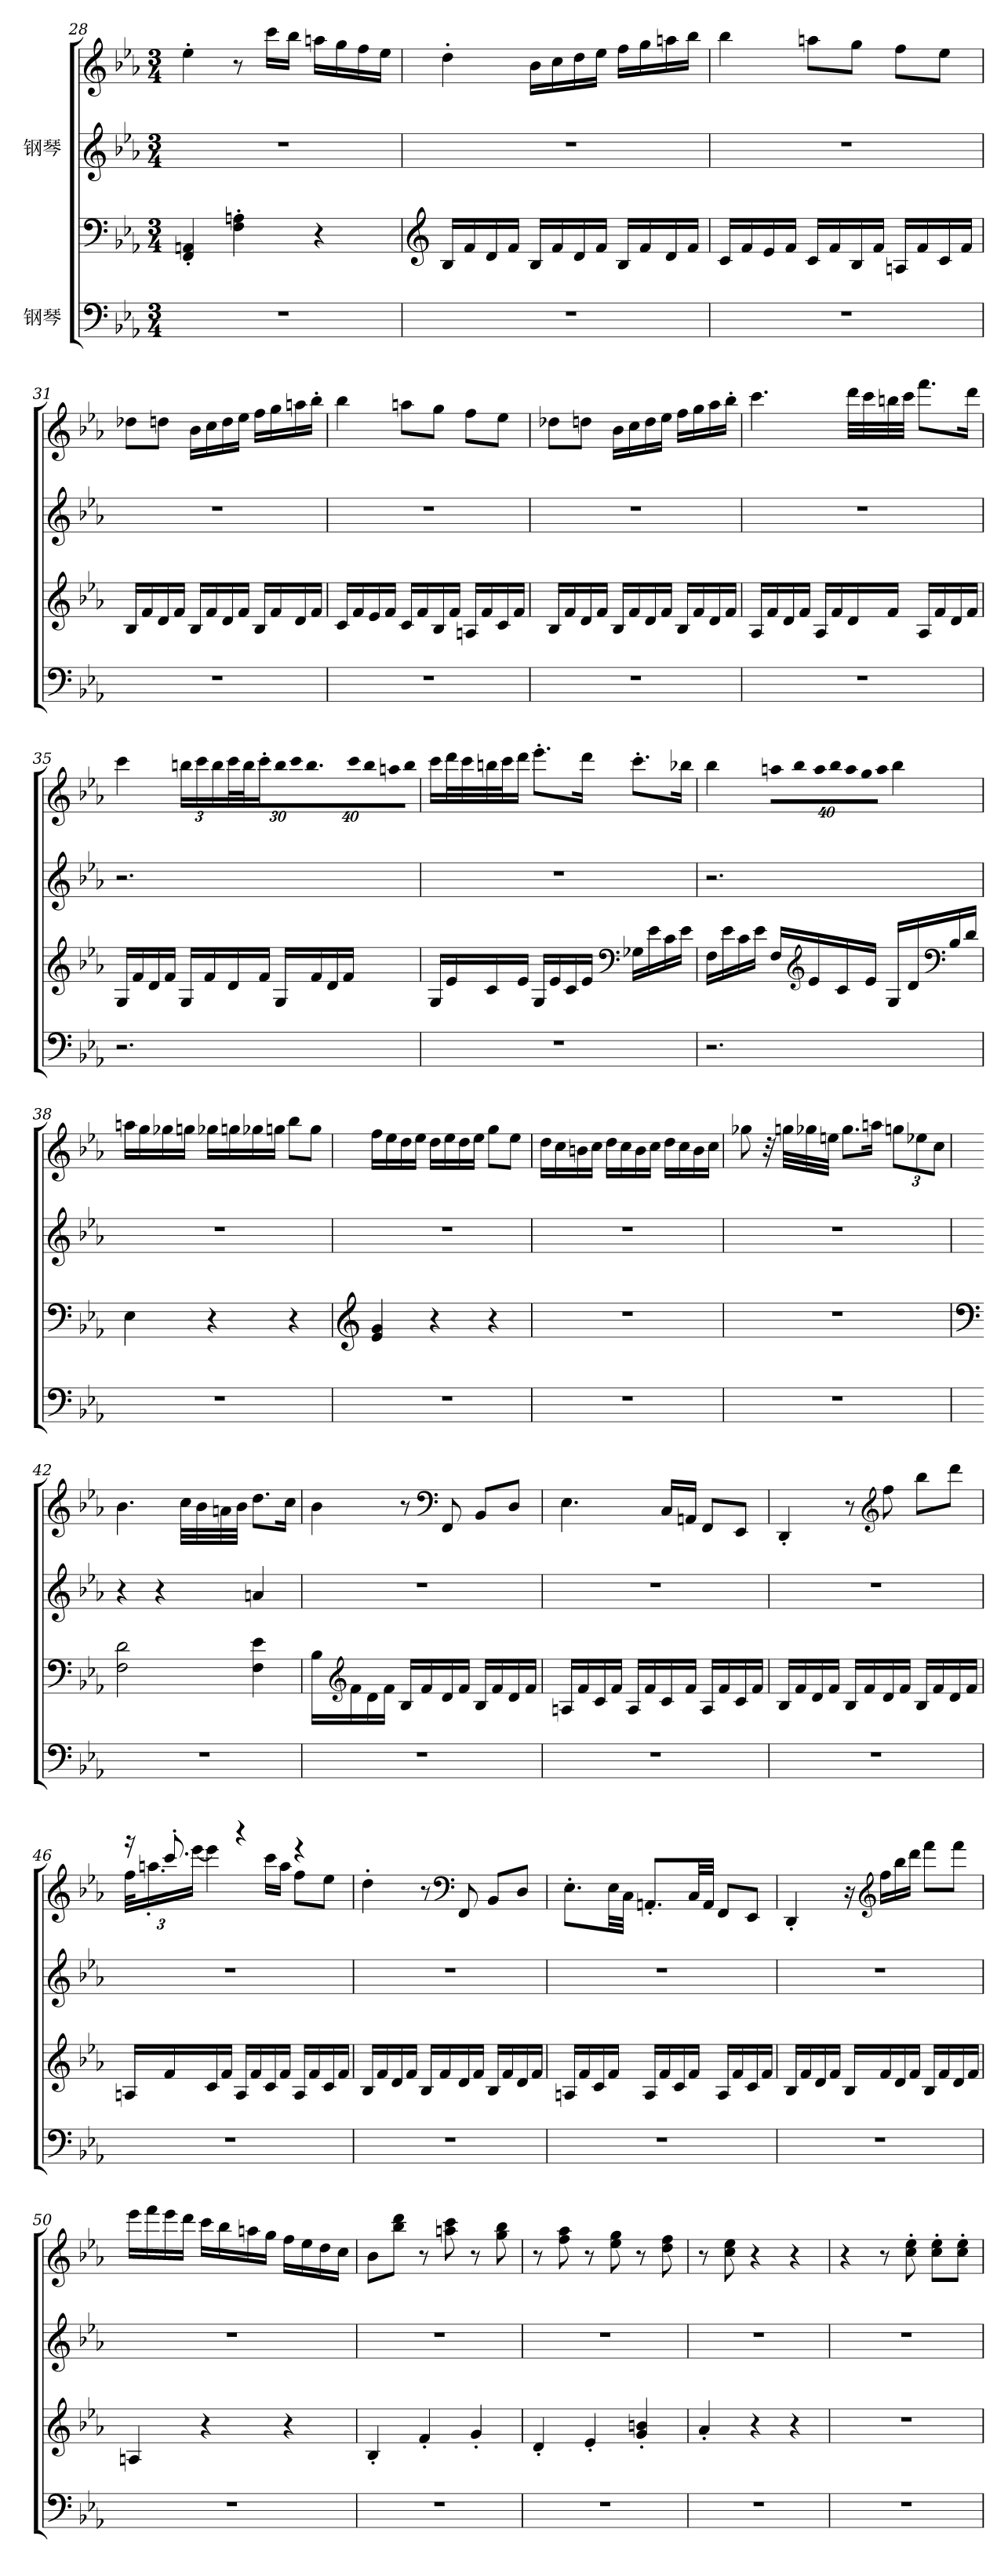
**kern	**kern	**kern	**kern
*part2	*part2	*part1	*part1
*staff4	*staff3	*staff2	*staff1
*I"钢琴	*	*I"钢琴	*
*clefF4	*clefF4	*clefG2	*clefG2
*k[b-e-a-]	*k[b-e-a-]	*k[b-e-a-]	*k[b-e-a-]
*M3/4	*M3/4	*M3/4	*M3/4
=28	=28	=28	=28
2.r	4FF/' 4AAn/'	2.r	4ee-'\
.	4F\' 4An\'	.	8r
.	.	.	16ccc\LL
.	.	.	16bb-\JJ
.	4r	.	16aan\LL
.	.	.	16gg\
.	.	.	16ff\
.	.	.	16ee-\JJ
!!LO:PB:g=z
=29	=29	=29	=29
*	*clefG2	*	*
2.r	16B-/LL	2.r	4dd'\
.	16f/	.	.
.	16d/	.	.
.	16f/JJ	.	.
.	16B-/LL	.	16b-\LL
.	16f/	.	16cc\
.	16d/	.	16dd\
.	16f/JJ	.	16ee-\JJ
.	16B-/LL	.	16ff\LL
.	16f/	.	16gg\
.	16d/	.	16aan\
.	16f/JJ	.	16bb-\JJ
=30	=30	=30	=30
2.r	16c/LL	2.r	4bb-\
.	16f/	.	.
.	16e-/	.	.
.	16f/JJ	.	.
.	16c/LL	.	8aan\L
.	16f/	.	.
.	16B-/	.	8gg\J
.	16f/JJ	.	.
.	16An/LL	.	8ff\L
.	16f/	.	.
.	16c/	.	8ee-\J
.	16f/JJ	.	.
=31	=31	=31	=31
2.r	16B-/LL	2.r	8dd-X\L
.	16f/	.	.
.	16d/	.	8ddn\J
.	16f/JJ	.	.
.	16B-/LL	.	16b-\LL
.	16f/	.	16cc\
.	16d/	.	16dd\
.	16f/JJ	.	16ee-\JJ
.	16B-/LL	.	16ff\LL
.	16f/	.	16gg\
.	16d/	.	16aan\
.	16f/JJ	.	16bb-'\JJ
!!LO:LB:g=z
=32	=32	=32	=32
2.r	16c/LL	2.r	4bb-\
.	16f/	.	.
.	16e-/	.	.
.	16f/JJ	.	.
.	16c/LL	.	8aan\L
.	16f/	.	.
.	16B-/	.	8gg\J
.	16f/JJ	.	.
.	16An/LL	.	8ff\L
.	16f/	.	.
.	16c/	.	8ee-\J
.	16f/JJ	.	.
=33	=33	=33	=33
2.r	16B-/LL	2.r	8dd-X\L
.	16f/	.	.
.	16d/	.	8ddn\J
.	16f/JJ	.	.
.	16B-/LL	.	16b-\LL
.	16f/	.	16cc\
.	16d/	.	16dd\
.	16f/JJ	.	16ee-\JJ
.	16B-/LL	.	16ff\LL
.	16f/	.	16gg\
.	16d/	.	16aa-\
.	16f/JJ	.	16bb-'\JJ
=34	=34	=34	=34
2.r	16A-/LL	2.r	4.ccc\
.	16f/	.	.
.	16d/	.	.
.	16f/JJ	.	.
.	16A-/LL	.	.
.	16f/	.	.
.	16d/	.	32ddd\LLL
.	.	.	32ccc\
.	16f/JJ	.	32bbn\
.	.	.	32ccc\JJJ
.	16A-/LL	.	8.fff\L
.	16f/	.	.
.	16d/	.	.
.	16f/JJ	.	16ddd\Jk
!!LO:LB:g=z
=35	=35	=35	=35
2.r	16G/LL	2.r	4ccc\
.	16f/	.	.
.	16d/	.	.
.	16f/JJ	.	.
*	*	*	*Xbrackettup
.	16G/LL	.	24bbn\LL
.	.	.	24ccc\
.	16f/	.	.
.	.	.	24bb\
.	16d/	.	32ccc\L
.	.	.	32bb\J
.	16f/JJ	.	16ccc'\
!	!	!	!LO:N:vis=256%9
.	16G/LL	.	960%17bb\KL
!	!	!	!LO:N:vis=32
.	.	.	640%23ccc\
!	!	!	!LO:N:vis=32.
.	.	.	1920%103bb\
.	16f/	.	.
!	!	!	!LO:N:vis=32
.	.	.	640%23ccc\
.	16d/	.	.
!	!	!	!LO:N:vis=32
.	.	.	640%23bb\
!	!	!	!LO:N:vis=32
.	.	.	640%23aan\
.	16f/JJ	.	.
!	!	!	!LO:N:vis=32
.	.	.	640%23bb\JJJ
960ryy	960ryy	960ryy	.
=36	=36	=36	=36
2.r	16G/LL	2.r	16ccc\LL
.	16e-/	.	32ddd\L
.	.	.	32ccc\
.	16c/	.	32bbn\
.	.	.	32ccc\J
.	16e-/JJ	.	16ddd\JJ
.	16G/LL	.	8.eee-'\L
.	16e-/	.	.
.	16c/	.	.
.	16e-/JJ	.	16ddd\Jk
*	*clefF4	*	*
.	16G-X\LL	.	8.ccc'\L
.	16e-\	.	.
.	16c\	.	.
.	16e-\JJ	.	16bb-X\Jk
!!LO:PB:g=z
=37	=37	=37	=37
2.r	16F\LL	2.r	4bb-\
.	16e-\	.	.
.	16c\	.	.
.	16e-\JJ	.	.
!	!	!	!LO:N:vis=32
.	16F/LL	.	640%23aan\LLL
!	!	!	!LO:N:vis=32
.	.	.	640%23bb-\
*	*clefG2	*	*
.	16e-/	.	.
!	!	!	!LO:N:vis=32
.	.	.	640%23aa\
!	!	!	!LO:N:vis=32
.	.	.	640%23bb-\
.	16c/	.	.
!	!	!	!LO:N:vis=32
.	.	.	640%23aa\
!	!	!	!LO:N:vis=32
.	.	.	640%23gg\
.	16e-/JJ	.	.
!	!	!	!LO:N:vis=32
.	.	.	640%23aa\JJJ
.	16G/LL	.	.
.	.	.	4bb-\
.	16d/	.	.
*	*clefF4	*	*
.	16B-/	.	.
.	16d/JJ	.	.
640ryy	640ryy	640ryy	.
=38	=38	=38	=38
2.r	4E-\	2.r	16aan\LL
.	.	.	16gg\
.	.	.	16gg-X\
.	.	.	16ggn\JJ
.	4r	.	16gg-X\LL
.	.	.	16ggn\
.	.	.	16gg-X\
.	.	.	16ggn\JJ
.	4r	.	8bb-\L
.	.	.	8gg\J
!!LO:LB:g=z
=39	=39	=39	=39
*	*clefG2	*	*
2.r	4e-/ 4g/	2.r	16ff\LL
.	.	.	16ee-\
.	.	.	16dd\
.	.	.	16ee-\JJ
.	4r	.	16dd\LL
.	.	.	16ee-\
.	.	.	16dd\
.	.	.	16ee-\JJ
.	4r	.	8gg\L
.	.	.	8ee-\J
=40	=40	=40	=40
2.r	2.r	2.r	16dd\LL
.	.	.	16cc\
.	.	.	16bn\
.	.	.	16cc\JJ
.	.	.	16dd\LL
.	.	.	16cc\
.	.	.	16b\
.	.	.	16cc\JJ
.	.	.	16dd\LL
.	.	.	16cc\
.	.	.	16b\
.	.	.	16cc\JJ
=41	=41	=41	=41
*	*	*	*MM120
2.r	2.r	2.r	8gg-X\
.	.	.	32r
.	.	.	32ggn\LLL
.	.	.	32gg-X\
.	.	.	32een\JJJ
.	.	.	8.gg-\L
.	.	.	16aan\Jk
.	.	.	12ggn\L
.	.	.	12ee-X\
.	.	.	12cc\J
!!LO:LB:g=z
=42	=42	=42	=42
*	*clefF4	*	*
2.r	2F\ 2d\	4r	4.b-\
.	.	4r	.
.	.	.	32cc\LLL
.	.	.	32b-\
.	.	.	32an\
.	.	.	32b-\JJJ
*	*	*	*MM85
.	4F\ 4e-\	4an/	8.dd\L
.	.	.	16cc\Jk
=43	=43	=43	=43
*	*	*	*MM135
2.r	16B-\LL	2.r	4b-\
*	*clefG2	*	*
.	16f\	.	.
.	16d\	.	.
.	16f\JJ	.	.
.	16B-/LL	.	8r
.	16f/	.	.
*	*	*	*clefF4
.	16d/	.	8FF/
.	16f/JJ	.	.
.	16B-/LL	.	8BB-/L
.	16f/	.	.
.	16d/	.	8D/J
.	16f/JJ	.	.
=44	=44	=44	=44
2.r	16An/LL	2.r	4.E-\
.	16f/	.	.
.	16c/	.	.
.	16f/JJ	.	.
.	16A/LL	.	.
.	16f/	.	.
.	16c/	.	16C/LL
.	16f/JJ	.	16AAn/JJ
.	16A/LL	.	8FF/L
.	16f/	.	.
.	16c/	.	8EE-/J
.	16f/JJ	.	.
!!LO:PB:g=z
=45	=45	=45	=45
2.r	16B-/LL	2.r	4DD'/
.	16f/	.	.
.	16d/	.	.
.	16f/JJ	.	.
.	16B-/LL	.	8r
.	16f/	.	.
*	*	*	*clefG2
.	16d/	.	8ff\
.	16f/JJ	.	.
.	16B-/LL	.	8bb-\L
.	16f/	.	.
.	16d/	.	8ddd\J
.	16f/JJ	.	.
=46	=46	=46	=46
*	*	*	*^
2.r	16An/LL	2.r	16r	48ff\KLL
.	.	.	.	24.aan'\
.	16f/	.	8.ccc'/	.
.	.	.	.	[24eee-\JJ
.	16c/	.	.	4eee-\]
.	16f/JJ	.	.	.
.	16A/LL	.	4r	.
.	16f/	.	.	.
.	16c/	.	.	16ccc\LL
.	16f/JJ	.	.	16aa\JJ
.	16A/LL	.	4r	8ff\L
.	16f/	.	.	.
.	16c/	.	.	8ee-\J
.	16f/JJ	.	.	.
*	*	*	*v	*v
!!LO:LB:g=z
=47	=47	=47	=47
2.r	16B-/LL	2.r	4dd'\
.	16f/	.	.
.	16d/	.	.
.	16f/JJ	.	.
.	16B-/LL	.	8r
.	16f/	.	.
*	*	*	*clefF4
.	16d/	.	8FF/
.	16f/JJ	.	.
.	16B-/LL	.	8BB-/L
.	16f/	.	.
.	16d/	.	8D/J
.	16f/JJ	.	.
=48	=48	=48	=48
2.r	16An/LL	2.r	8.E-'\L
.	16f/	.	.
.	16c/	.	.
.	16f/JJ	.	32E-\LL
.	.	.	32C\JJJ
.	16A/LL	.	8.AAn'/L
.	16f/	.	.
.	16c/	.	.
.	16f/JJ	.	32C/LL
.	.	.	32AA/JJJ
.	16A/LL	.	8FF/L
.	16f/	.	.
.	16c/	.	8EE-/J
.	16f/JJ	.	.
=49	=49	=49	=49
2.r	16B-/LL	2.r	4DD'/
.	16f/	.	.
.	16d/	.	.
.	16f/JJ	.	.
.	16B-/LL	.	16r
*	*	*	*clefG2
.	16f/	.	16ff\LL
.	16d/	.	16bb-\
.	16f/JJ	.	16ddd\JJ
.	16B-/LL	.	8fff\L
.	16f/	.	.
.	16d/	.	8fff\J
.	16f/JJ	.	.
!!LO:LB:g=z
=50	=50	=50	=50
2.r	4An/	2.r	16eee-\LL
.	.	.	16fff\
.	.	.	16eee-\
.	.	.	16ddd\JJ
.	4r	.	16ccc\LL
.	.	.	16bb-\
.	.	.	16aan\
.	.	.	16gg\JJ
.	4r	.	16ff\LL
.	.	.	16ee-\
.	.	.	16dd\
.	.	.	16cc\JJ
=51	=51	=51	=51
2.r	4B-'/	2.r	8b-\L
.	.	.	8bb-\ 8ddd\J
.	4f'/	.	8r
.	.	.	8aan\ 8ccc\
.	4g'/	.	8r
.	.	.	8gg\ 8bb-\
=52	=52	=52	=52
2.r	4d'/	2.r	8r
.	.	.	8ff\ 8aa-\
.	4e-'/	.	8r
.	.	.	8ee-\ 8gg\
.	4g/' 4bn/'	.	8r
.	.	.	8dd\ 8ff\
=53	=53	=53	=53
2.r	4a-'/	2.r	8r
.	.	.	8cc\ 8ee-\
.	4r	.	4r
.	4r	.	4r
=54	=54	=54	=54
2.r	2.r	2.r	4r
.	.	.	8r
.	.	.	8cc\' 8ee-\'
.	.	.	8cc\' 8ee-\'L
.	.	.	8cc\' 8ee-\'J
=	=	=	=
*-	*-	*-	*-
